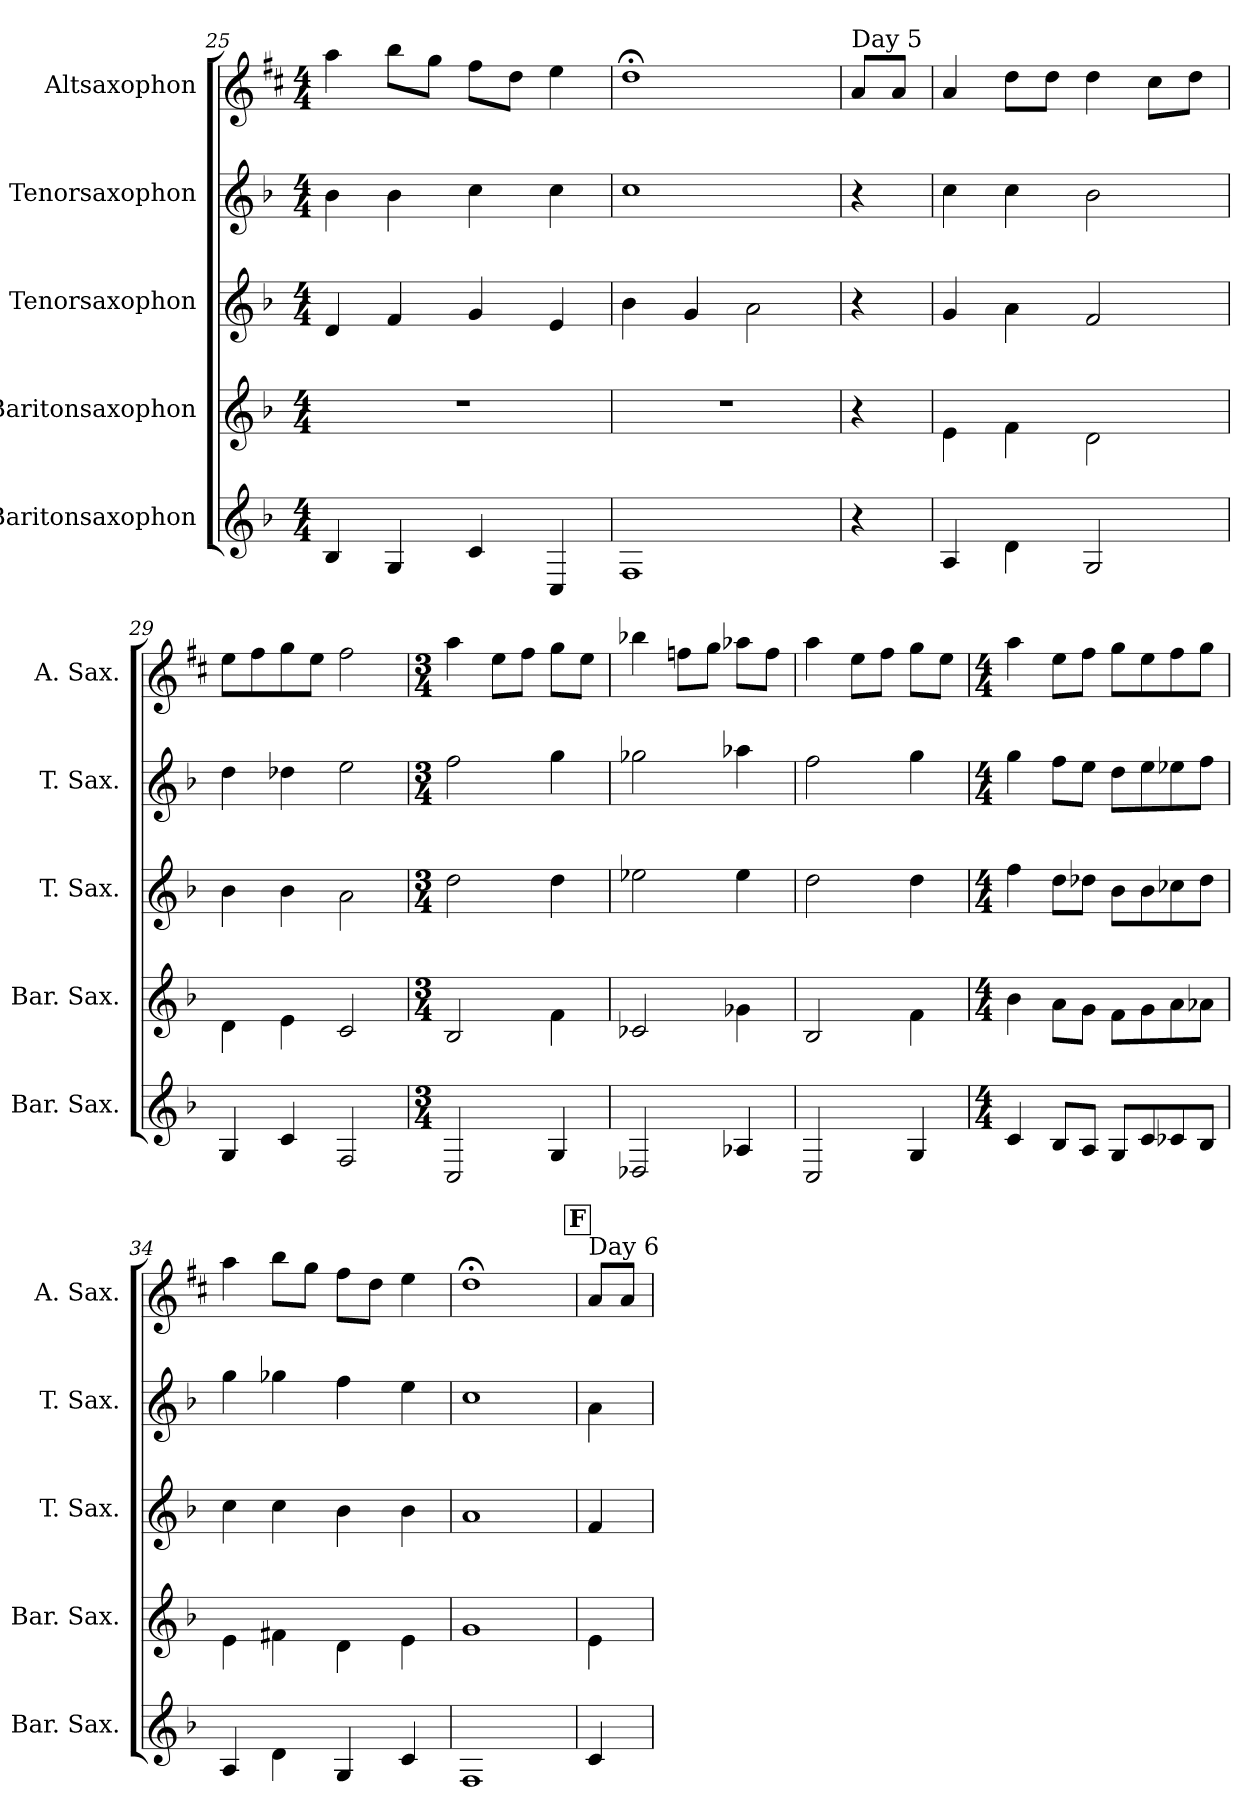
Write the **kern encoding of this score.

**kern	**kern	**kern	**kern	**kern
*part5	*part4	*part3	*part2	*part1
*staff5	*staff4	*staff3	*staff2	*staff1
*I"Baritonsaxophon	*I"Baritonsaxophon	*I"Tenorsaxophon	*I"Tenorsaxophon	*I"Altsaxophon
*I'Bar. Sax.	*I'Bar. Sax.	*I'T. Sax.	*I'T. Sax.	*I'A. Sax.
*clefG2	*clefG2	*clefG2	*clefG2	*clefG2
*ITrd12c21	*ITrd12c21	*ITrd8c14	*ITrd8c14	*ITrd5c9
*k[b-]	*k[b-]	*k[b-]	*k[b-]	*k[b-]
*M4/4	*M4/4	*M4/4	*M4/4	*M4/4
=25	=25	=25	=25	=25
4BB-/	1r	4D/	4B-\	4cc\
4GG/	.	4F/	4B-\	8dd\L
.	.	.	.	8b-\J
4C/	.	4G/	4c\	8a\L
.	.	.	.	8f\J
4CC/	.	4E/	4c\	4g\
=26	=26	=26	=26	=26
1FF	1r	4B-\	1c	1f;<
.	.	4G/	.	.
.	.	2A\	.	.
=27	=27	=27	=27	=27
!!LO:REH:place=s1:a:B:fs=14:t=E
*	*	*	*	*MM110
!	!	!	!	!LO:TX:a:t=Day 5
4r	4r	4r	4r	8c/L
.	.	.	.	8c/J
=28	=28	=28	=28	=28
4AA/	4E\	4G/	4c\	4c/
4D\	4F\	4A\	4c\	8f\L
.	.	.	.	8f\J
2GG/	2D\	2F/	2B-\	4f\
.	.	.	.	8e\L
.	.	.	.	8f\J
!!LO:PB:g=z
=29	=29	=29	=29	=29
4GG/	4D\	4B-\	4d\	8g\L
.	.	.	.	8a\
4C/	4E\	4B-\	4d-X\	8b-\
.	.	.	.	8g\J
2FF/	2C/	2A\	2e\	2a\
=30	=30	=30	=30	=30
*M3/4	*M3/4	*M3/4	*M3/4	*M3/4
2CC/	2BB-/	2d\	2f\	4cc\
.	.	.	.	8g\L
.	.	.	.	8a\J
4GG/	4F\	4d\	4g\	8b-\L
.	.	.	.	8g\J
=31	=31	=31	=31	=31
2DD-X/	2C-X/	2e-X\	2g-X\	4dd-X\
.	.	.	.	8a-X\L
.	.	.	.	8b-\J
4AA-X/	4G-X\	4e-\	4a-X\	8cc-X\L
.	.	.	.	8a-\J
=32	=32	=32	=32	=32
2CC/	2BB-/	2d\	2f\	4cc\
.	.	.	.	8g\L
.	.	.	.	8a\J
4GG/	4F\	4d\	4g\	8b-\L
.	.	.	.	8g\J
=33	=33	=33	=33	=33
*M4/4	*M4/4	*M4/4	*M4/4	*M4/4
4C/	4B-\	4f\	4g\	4cc\
8BB-/L	8A\L	8d\L	8f\L	8g\L
8AA/J	8G\J	8d-X\J	8e\J	8a\J
8GG/L	8F\L	8B-\L	8d\L	8b-\L
8C/	8G\	8B-\	8e\	8g\
8C-X/	8A\	8c-X\	8e-X\	8a\
8BB-/J	8A-X\J	8d-\J	8f\J	8b-\J
=34	=34	=34	=34	=34
4AA/	4E\	4c\	4g\	4cc\
4D\	4F#X\	4c\	4g-X\	8dd\L
.	.	.	.	8b-\J
4GG/	4D\	4B-\	4f\	8a\L
.	.	.	.	8f\J
4C/	4E\	4B-\	4e\	4g\
!!LO:LB:g=z
=35	=35	=35	=35	=35
1FF	1G	1A	1c	1f;<
!!LO:REH:place=s1:a:B:fs=14:t=F
=36	=36	=36	=36	=36
!	!	!	!	!LO:TX:a:t=Day 6
4C/	4E\	4F/	4A\	8c/L
.	.	.	.	8c/J
=	=	=	=	=
*-	*-	*-	*-	*-
